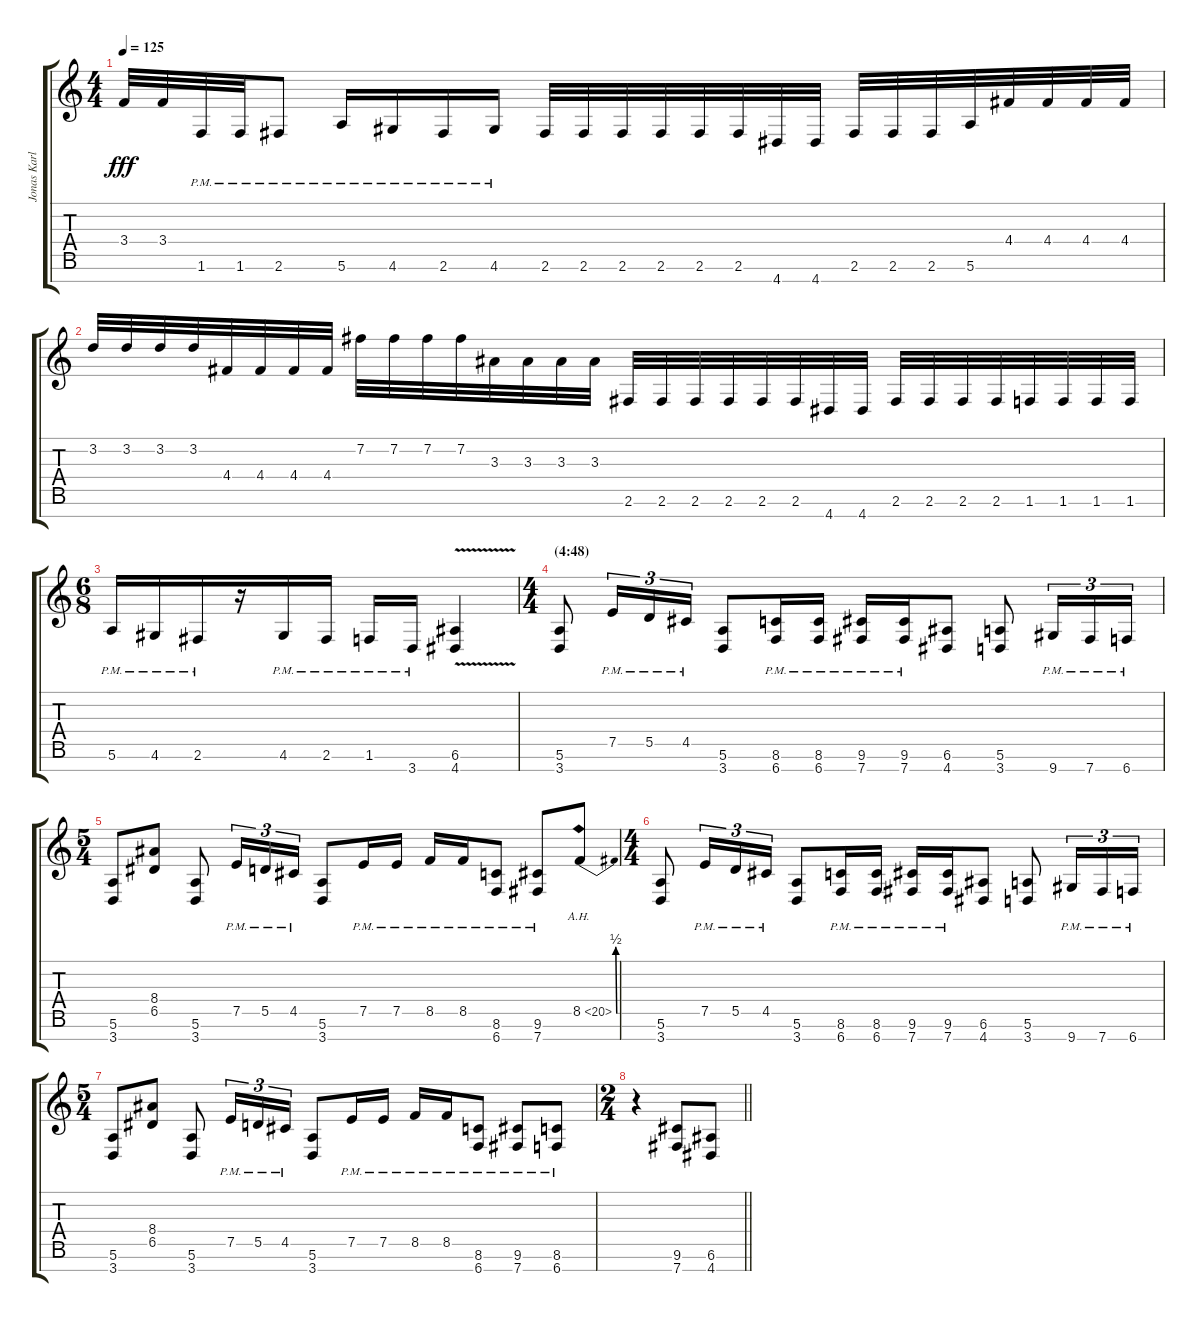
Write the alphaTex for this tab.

\track ("Jonas Karlsson" "Jonas Karl") {instrument distortionguitar}
\staff {score tabs}
\tuning (E4 B3 G3 D3 A2 E2 B1) {hide}
\ts (4 4)
\tempo 125
\clef g2
\ks c
3.4.32{dy fff} 3.4.32 1.6{pm}.32 1.6{pm}.32 2.6{pm}.8 5.6{pm}.16 4.6{pm}.16 2.6{pm}.16 4.6{pm}.16 2.6.32 2.6.32 2.6.32 2.6.32 2.6.32 2.6.32 4.7.32 4.7.32 2.6.32 2.6.32 2.6.32 5.6.32 4.4.32 4.4.32 4.4.32 4.4.32 |
3.2.32 3.2.32 3.2.32 3.2.32 4.4.32 4.4.32 4.4.32 4.4.32 7.2.32 7.2.32 7.2.32 7.2.32 3.3.32 3.3.32 3.3.32 3.3.32 2.6.32 2.6.32 2.6.32 2.6.32 2.6.32 2.6.32 4.7.32 4.7.32 2.6.32 2.6.32 2.6.32 2.6.32 1.6.32 1.6.32 1.6.32 1.6.32 |
\ts (6 8)
5.6{pm}.16 4.6{pm}.16 2.6{pm}.16 r.16 4.6{pm}.16 2.6{pm}.16 1.6{pm}.16 3.7{pm}.16 (6.6{v} 4.7{v}).4 |
\ts (4 4)
\section ("" "(4:48)")
(5.6 3.7).8 7.5{pm}.16{tu (3 2)} 5.5{pm}.16{tu (3 2)} 4.5{pm}.16{tu (3 2)} (5.6 3.7).8 (8.6{pm} 6.7{pm}).16 (8.6{pm} 6.7{pm}).16 (9.6{pm} 7.7{pm}).16 (9.6{pm} 7.7{pm}).16 (6.6 4.7).8 (5.6 3.7).8 9.7{pm}.16{tu (3 2)} 7.7{pm}.16{tu (3 2)} 6.7{pm}.16{tu (3 2)} |
\ts (5 4)
(5.6 3.7).8 (8.4 6.5).8 (5.6 3.7).8 7.5{pm}.16{tu (3 2)} 5.5{pm}.16{tu (3 2)} 4.5{pm}.16{tu (3 2)} (5.6 3.7).8 7.5{pm}.16 7.5{pm}.16 8.5{pm}.16 8.5{pm}.16 (8.6{pm} 6.7{pm}).8 (9.6{pm} 7.7{pm}).8 8.5{be (bend 0 0 60 2) ah 12}.8 |
\ts (4 4)
(5.6 3.7).8 7.5{pm}.16{tu (3 2)} 5.5{pm}.16{tu (3 2)} 4.5{pm}.16{tu (3 2)} (5.6 3.7).8 (8.6{pm} 6.7{pm}).16 (8.6{pm} 6.7{pm}).16 (9.6{pm} 7.7{pm}).16 (9.6{pm} 7.7{pm}).16 (6.6 4.7).8 (5.6 3.7).8 9.7{pm}.16{tu (3 2)} 7.7{pm}.16{tu (3 2)} 6.7{pm}.16{tu (3 2)} |
\ts (5 4)
(5.6 3.7).8 (8.4 6.5).8 (5.6 3.7).8 7.5{pm}.16{tu (3 2)} 5.5{pm}.16{tu (3 2)} 4.5{pm}.16{tu (3 2)} (5.6 3.7).8 7.5{pm}.16 7.5{pm}.16 8.5{pm}.16 8.5{pm}.16 (8.6{pm} 6.7{pm}).8 (9.6{pm} 7.7{pm}).8 (8.6{pm} 6.7{pm}).8 |
\ts (2 4)
\barLineRight lightlight
r.4 (9.6 7.7).8 (6.6 4.7).8
